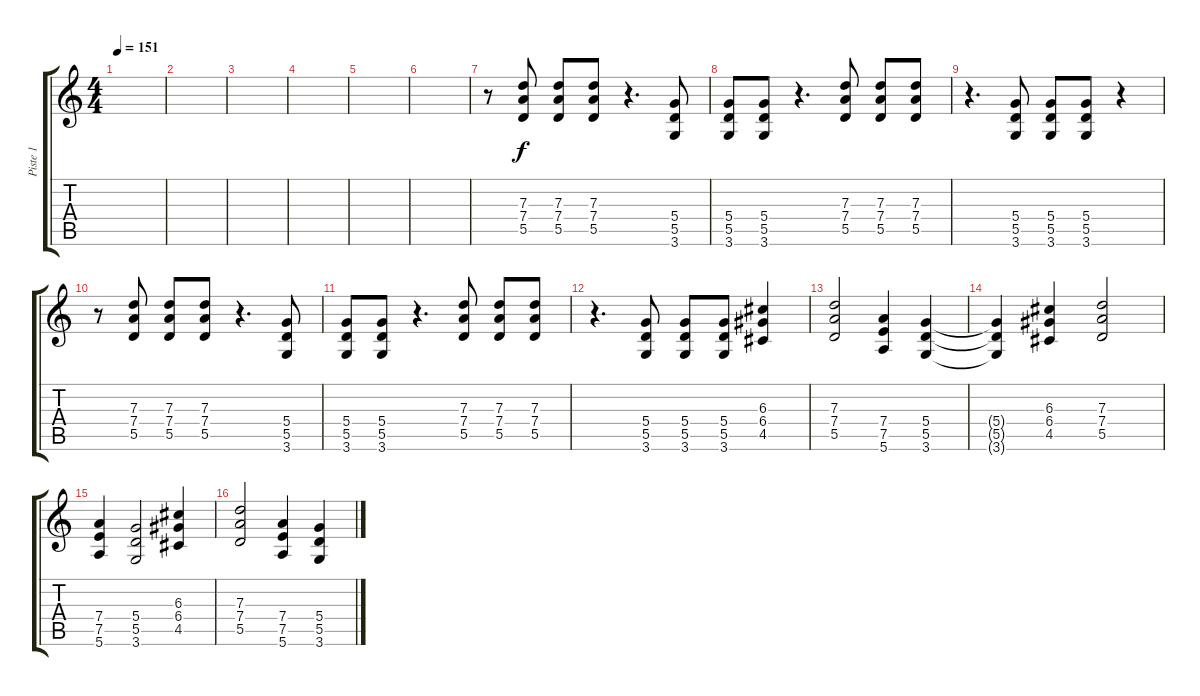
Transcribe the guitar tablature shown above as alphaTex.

\track ("Piste 1" "Piste 1") {instrument distortionguitar}
\staff {score tabs}
\tuning (E4 B3 G3 D3 A2 E2) {hide}
\ts (4 4)
\tempo 151
\clef g2
\ks c
|
|
|
|
|
|
r.8 (7.3 7.4 5.5).8 (7.3 7.4 5.5).8 (7.3 7.4 5.5).8 r.4{d} (5.4 5.5 3.6).8 |
(5.4 5.5 3.6).8 (5.4 5.5 3.6).8 r.4{d} (7.3 7.4 5.5).8 (7.3 7.4 5.5).8 (7.3 7.4 5.5).8 |
r.4{d} (5.4 5.5 3.6).8 (5.4 5.5 3.6).8 (5.4 5.5 3.6).8 r.4 |
r.8 (7.3 7.4 5.5).8 (7.3 7.4 5.5).8 (7.3 7.4 5.5).8 r.4{d} (5.4 5.5 3.6).8 |
(5.4 5.5 3.6).8 (5.4 5.5 3.6).8 r.4{d} (7.3 7.4 5.5).8 (7.3 7.4 5.5).8 (7.3 7.4 5.5).8 |
r.4{d} (5.4 5.5 3.6).8 (5.4 5.5 3.6).8 (5.4 5.5 3.6).8 (6.3 6.4 4.5).4 |
(7.3 7.4 5.5).2 (7.4 7.5 5.6).4 (5.4 5.5 3.6).4 |
(5.4{t} 5.5{t} 3.6{t}).4 (6.3 6.4 4.5).4 (7.3 7.4 5.5).2 |
(7.4 7.5 5.6).4 (5.4 5.5 3.6).2 (6.3 6.4 4.5).4 |
(7.3 7.4 5.5).2 (7.4 7.5 5.6).4 (5.4 5.5 3.6).4
